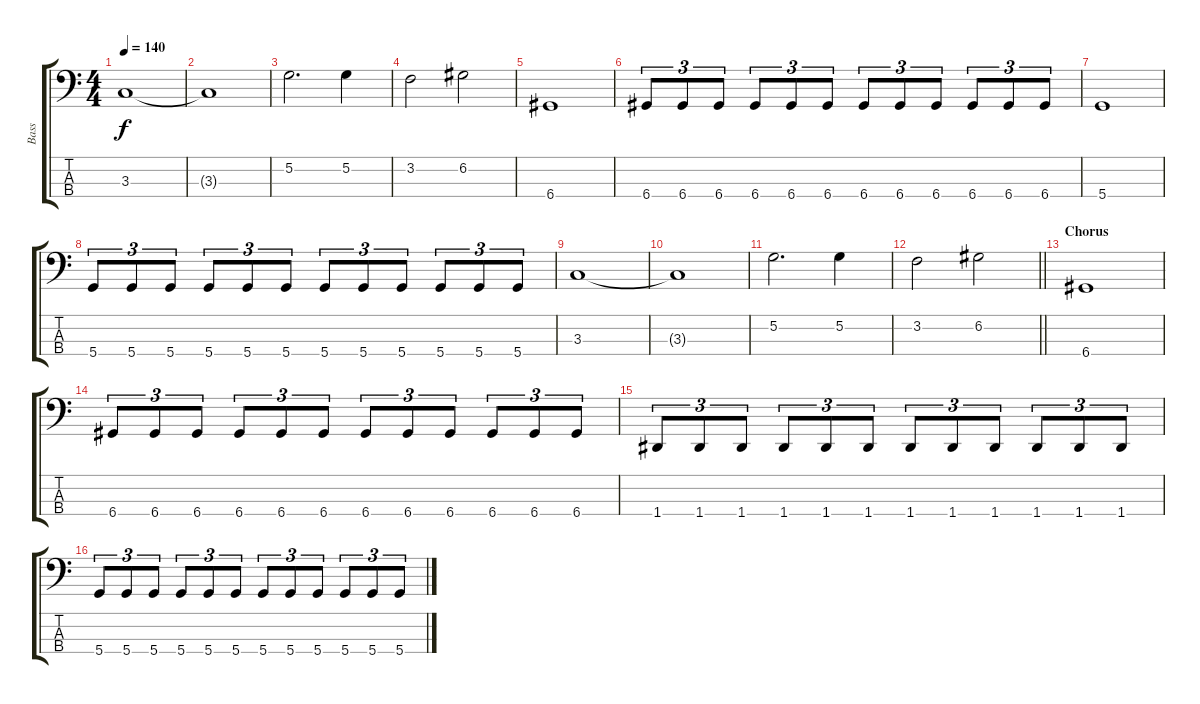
\track ("Bass" "Bass") {instrument electricbasspick}
\staff {score tabs}
\tuning (G2 D2 A1 D1) {hide}
\ts (4 4)
\tempo 140
\clef f4
\ks c
3.3.1{dy f} |
3.3{t}.1 |
5.2.2{d} 5.2.4 |
3.2.2 6.2.2 |
6.4.1 |
6.4.8{tu (3 2)} 6.4.8{tu (3 2)} 6.4.8{tu (3 2)} 6.4.8{tu (3 2)} 6.4.8{tu (3 2)} 6.4.8{tu (3 2)} 6.4.8{tu (3 2)} 6.4.8{tu (3 2)} 6.4.8{tu (3 2)} 6.4.8{tu (3 2)} 6.4.8{tu (3 2)} 6.4.8{tu (3 2)} |
5.4.1 |
5.4.8{tu (3 2)} 5.4.8{tu (3 2)} 5.4.8{tu (3 2)} 5.4.8{tu (3 2)} 5.4.8{tu (3 2)} 5.4.8{tu (3 2)} 5.4.8{tu (3 2)} 5.4.8{tu (3 2)} 5.4.8{tu (3 2)} 5.4.8{tu (3 2)} 5.4.8{tu (3 2)} 5.4.8{tu (3 2)} |
3.3.1 |
3.3{t}.1 |
5.2.2{d} 5.2.4 |
\barLineRight lightlight
3.2.2 6.2.2 |
\section ("" "Chorus")
6.4.1 |
6.4.8{tu (3 2)} 6.4.8{tu (3 2)} 6.4.8{tu (3 2)} 6.4.8{tu (3 2)} 6.4.8{tu (3 2)} 6.4.8{tu (3 2)} 6.4.8{tu (3 2)} 6.4.8{tu (3 2)} 6.4.8{tu (3 2)} 6.4.8{tu (3 2)} 6.4.8{tu (3 2)} 6.4.8{tu (3 2)} |
1.4.8{tu (3 2)} 1.4.8{tu (3 2)} 1.4.8{tu (3 2)} 1.4.8{tu (3 2)} 1.4.8{tu (3 2)} 1.4.8{tu (3 2)} 1.4.8{tu (3 2)} 1.4.8{tu (3 2)} 1.4.8{tu (3 2)} 1.4.8{tu (3 2)} 1.4.8{tu (3 2)} 1.4.8{tu (3 2)} |
5.4.8{tu (3 2)} 5.4.8{tu (3 2)} 5.4.8{tu (3 2)} 5.4.8{tu (3 2)} 5.4.8{tu (3 2)} 5.4.8{tu (3 2)} 5.4.8{tu (3 2)} 5.4.8{tu (3 2)} 5.4.8{tu (3 2)} 5.4.8{tu (3 2)} 5.4.8{tu (3 2)} 5.4.8{tu (3 2)}
